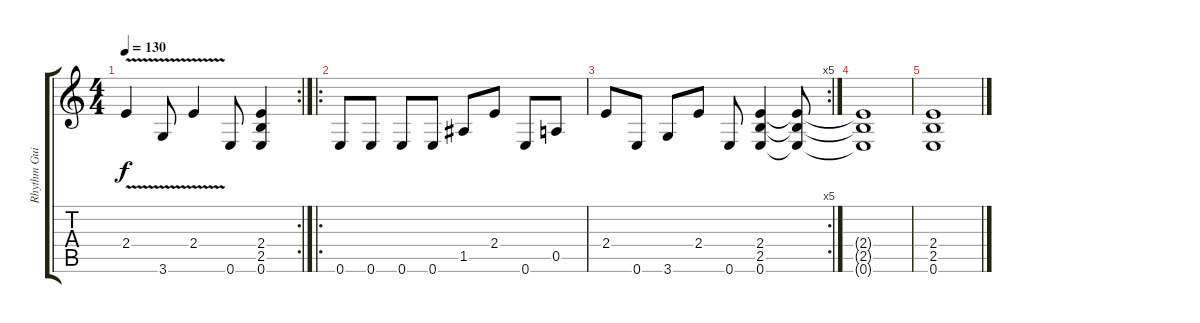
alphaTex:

\track ("Rhythm Guitar" "Rhythm Gui") {instrument distortionguitar}
\staff {score tabs}
\tuning (E4 B3 G3 D3 A2 E2) {hide}
\rc 2
\ts (4 4)
\tempo 130
\clef g2
\ks c
2.4{v}.4{dy f} 3.6{v}.8 2.4{v}.4 0.6.8 (2.4 2.5 0.6).4 |
\ro
0.6.8 0.6.8 0.6.8 0.6.8 1.5.8 2.4.8 0.6.8 0.5.8 |
\rc 5
2.4.8 0.6.8 3.6.8 2.4.8 0.6.8 (2.4 2.5 0.6).4 (2.4{t} 2.5{t} 0.6{t}).8 |
(2.4{t} 2.5{t} 0.6{t}).1 |
(2.4 2.5 0.6).1
